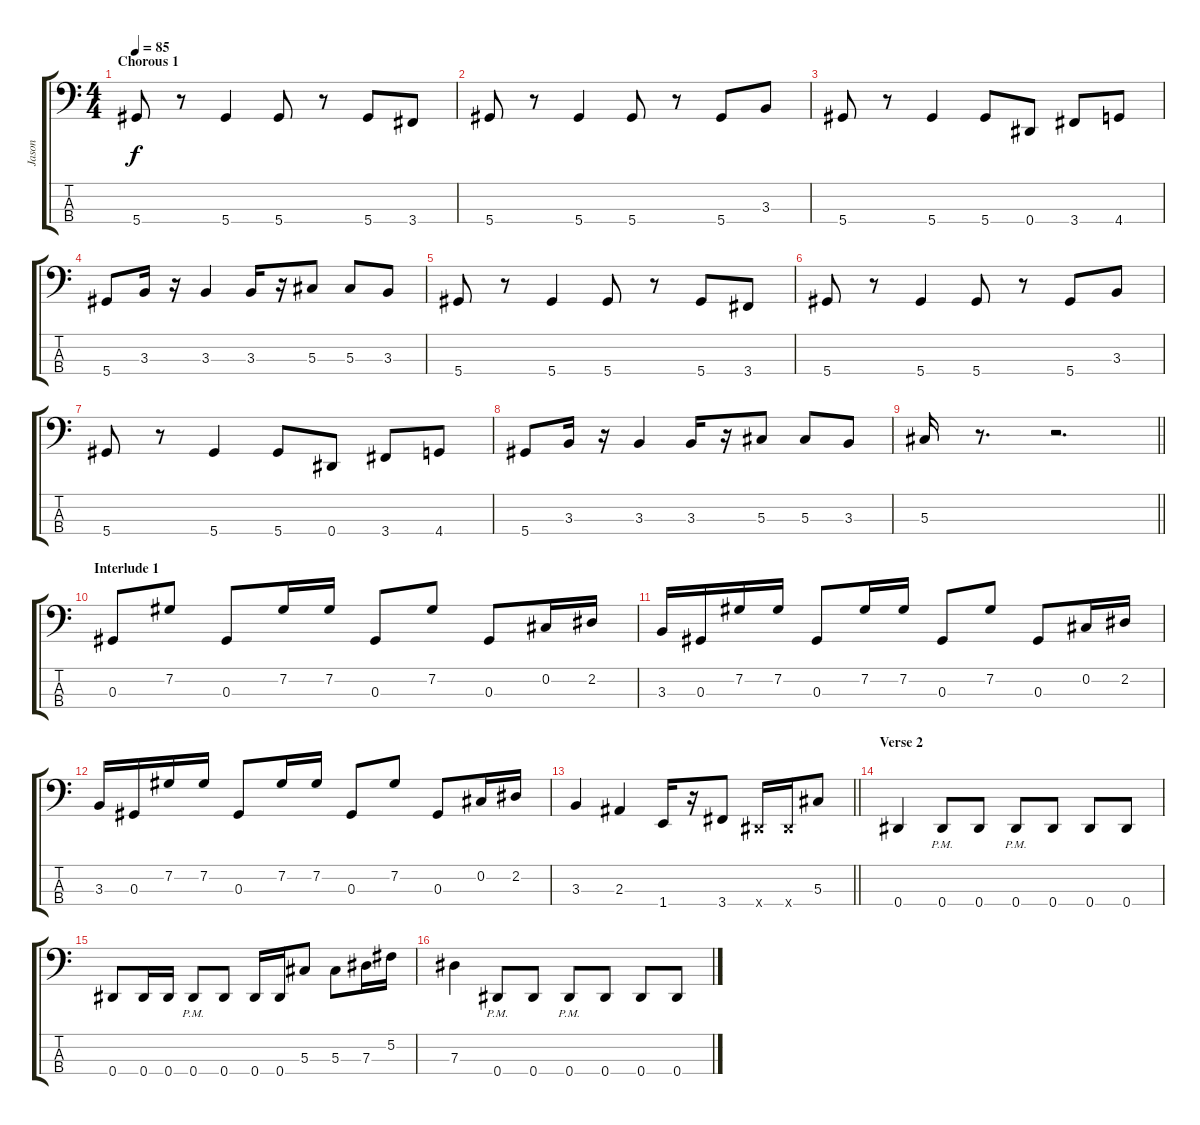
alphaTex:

\track ("Jason" "Jason") {instrument electricbassfinger}
\staff {score tabs}
\tuning (Gb2 Db2 Ab1 Eb1) {hide}
\ts (4 4)
\section ("" "Chorous 1")
\tempo 85
\clef f4
\ks c
5.4.8{dy f} r.8 5.4.4 5.4.8 r.8 5.4.8 3.4.8 |
5.4.8 r.8 5.4.4 5.4.8 r.8 5.4.8 3.3.8 |
5.4.8 r.8 5.4.4 5.4.8 0.4.8 3.4.8 4.4.8 |
5.4.8 3.3.16 r.16 3.3.4 3.3.16 r.16 5.3.8 5.3.8 3.3.8 |
5.4.8 r.8 5.4.4 5.4.8 r.8 5.4.8 3.4.8 |
5.4.8 r.8 5.4.4 5.4.8 r.8 5.4.8 3.3.8 |
5.4.8 r.8 5.4.4 5.4.8 0.4.8 3.4.8 4.4.8 |
5.4.8 3.3.16 r.16 3.3.4 3.3.16 r.16 5.3.8 5.3.8 3.3.8 |
\barLineRight lightlight
5.3.16 r.8{d} r.2{d} |
\section ("" "Interlude 1")
0.3.8 7.2.8 0.3.8 7.2.16 7.2.16 0.3.8 7.2.8 0.3.8 0.2.16 2.2.16 |
3.3.16 0.3.16 7.2.16 7.2.16 0.3.8 7.2.16 7.2.16 0.3.8 7.2.8 0.3.8 0.2.16 2.2.16 |
3.3.16 0.3.16 7.2.16 7.2.16 0.3.8 7.2.16 7.2.16 0.3.8 7.2.8 0.3.8 0.2.16 2.2.16 |
\barLineRight lightlight
3.3.4 2.3.4 1.4.16 r.16 3.4.8 0.4{x}.16 0.4{x}.16 5.3.8 |
\section ("" "Verse 2")
0.4.4 0.4{pm}.8 0.4.8 0.4{pm}.8 0.4.8 0.4.8 0.4.8 |
0.4.8 0.4.16 0.4.16 0.4{pm}.8 0.4.8 0.4.16 0.4.16 5.3.8 5.3.8 7.3.16 5.2.16 |
7.3.4 0.4{pm}.8 0.4.8 0.4{pm}.8 0.4.8 0.4.8 0.4.8
